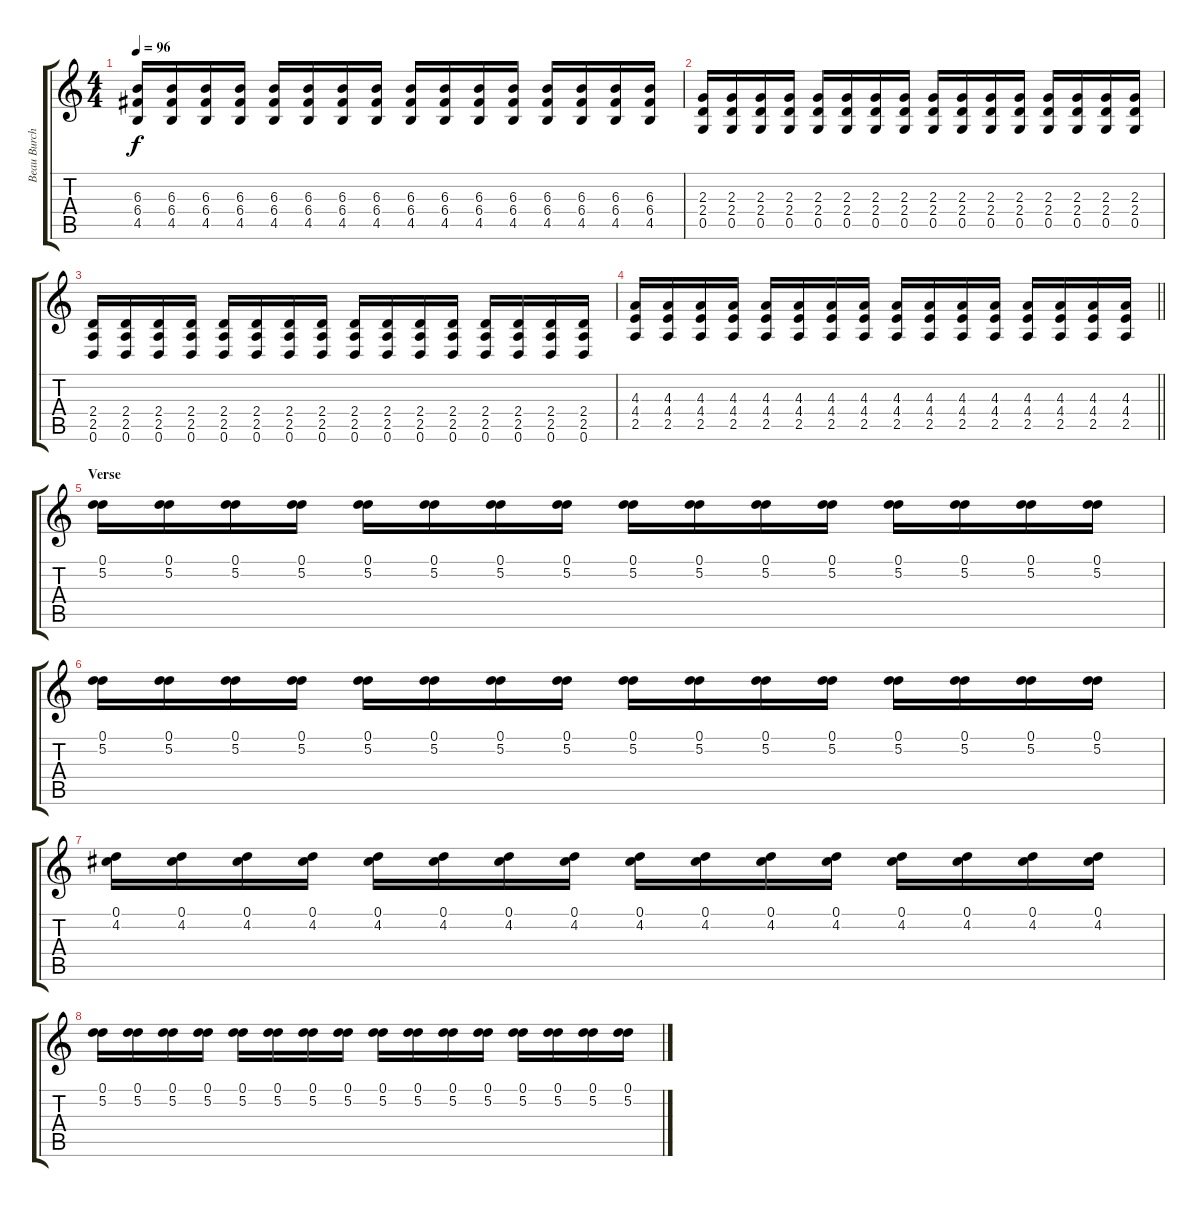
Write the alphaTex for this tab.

\track ("Beau Burchell" "Beau Burch") {instrument distortionguitar}
\staff {score tabs}
\tuning (D4 A3 F3 C3 G2 D2) {hide}
\ts (4 4)
\tempo 96
\clef g2
\ks c
(6.3 6.4 4.5).16{dy f} (6.3 6.4 4.5).16 (6.3 6.4 4.5).16 (6.3 6.4 4.5).16 (6.3 6.4 4.5).16 (6.3 6.4 4.5).16 (6.3 6.4 4.5).16 (6.3 6.4 4.5).16 (6.3 6.4 4.5).16 (6.3 6.4 4.5).16 (6.3 6.4 4.5).16 (6.3 6.4 4.5).16 (6.3 6.4 4.5).16 (6.3 6.4 4.5).16 (6.3 6.4 4.5).16 (6.3 6.4 4.5).16 |
(2.3 2.4 0.5).16 (2.3 2.4 0.5).16 (2.3 2.4 0.5).16 (2.3 2.4 0.5).16 (2.3 2.4 0.5).16 (2.3 2.4 0.5).16 (2.3 2.4 0.5).16 (2.3 2.4 0.5).16 (2.3 2.4 0.5).16 (2.3 2.4 0.5).16 (2.3 2.4 0.5).16 (2.3 2.4 0.5).16 (2.3 2.4 0.5).16 (2.3 2.4 0.5).16 (2.3 2.4 0.5).16 (2.3 2.4 0.5).16 |
(2.4 2.5 0.6).16 (2.4 2.5 0.6).16 (2.4 2.5 0.6).16 (2.4 2.5 0.6).16 (2.4 2.5 0.6).16 (2.4 2.5 0.6).16 (2.4 2.5 0.6).16 (2.4 2.5 0.6).16 (2.4 2.5 0.6).16 (2.4 2.5 0.6).16 (2.4 2.5 0.6).16 (2.4 2.5 0.6).16 (2.4 2.5 0.6).16 (2.4 2.5 0.6).16 (2.4 2.5 0.6).16 (2.4 2.5 0.6).16 |
\barLineRight lightlight
(4.3 4.4 2.5).16 (4.3 4.4 2.5).16 (4.3 4.4 2.5).16 (4.3 4.4 2.5).16 (4.3 4.4 2.5).16 (4.3 4.4 2.5).16 (4.3 4.4 2.5).16 (4.3 4.4 2.5).16 (4.3 4.4 2.5).16 (4.3 4.4 2.5).16 (4.3 4.4 2.5).16 (4.3 4.4 2.5).16 (4.3 4.4 2.5).16 (4.3 4.4 2.5).16 (4.3 4.4 2.5).16 (4.3 4.4 2.5).16 |
\section ("" "Verse")
(0.1 5.2).16 (0.1 5.2).16 (0.1 5.2).16 (0.1 5.2).16 (0.1 5.2).16 (0.1 5.2).16 (0.1 5.2).16 (0.1 5.2).16 (0.1 5.2).16 (0.1 5.2).16 (0.1 5.2).16 (0.1 5.2).16 (0.1 5.2).16 (0.1 5.2).16 (0.1 5.2).16 (0.1 5.2).16 |
(0.1 5.2).16 (0.1 5.2).16 (0.1 5.2).16 (0.1 5.2).16 (0.1 5.2).16 (0.1 5.2).16 (0.1 5.2).16 (0.1 5.2).16 (0.1 5.2).16 (0.1 5.2).16 (0.1 5.2).16 (0.1 5.2).16 (0.1 5.2).16 (0.1 5.2).16 (0.1 5.2).16 (0.1 5.2).16 |
(0.1 4.2).16 (0.1 4.2).16 (0.1 4.2).16 (0.1 4.2).16 (0.1 4.2).16 (0.1 4.2).16 (0.1 4.2).16 (0.1 4.2).16 (0.1 4.2).16 (0.1 4.2).16 (0.1 4.2).16 (0.1 4.2).16 (0.1 4.2).16 (0.1 4.2).16 (0.1 4.2).16 (0.1 4.2).16 |
(0.1 5.2).16 (0.1 5.2).16 (0.1 5.2).16 (0.1 5.2).16 (0.1 5.2).16 (0.1 5.2).16 (0.1 5.2).16 (0.1 5.2).16 (0.1 5.2).16 (0.1 5.2).16 (0.1 5.2).16 (0.1 5.2).16 (0.1 5.2).16 (0.1 5.2).16 (0.1 5.2).16 (0.1 5.2).16
